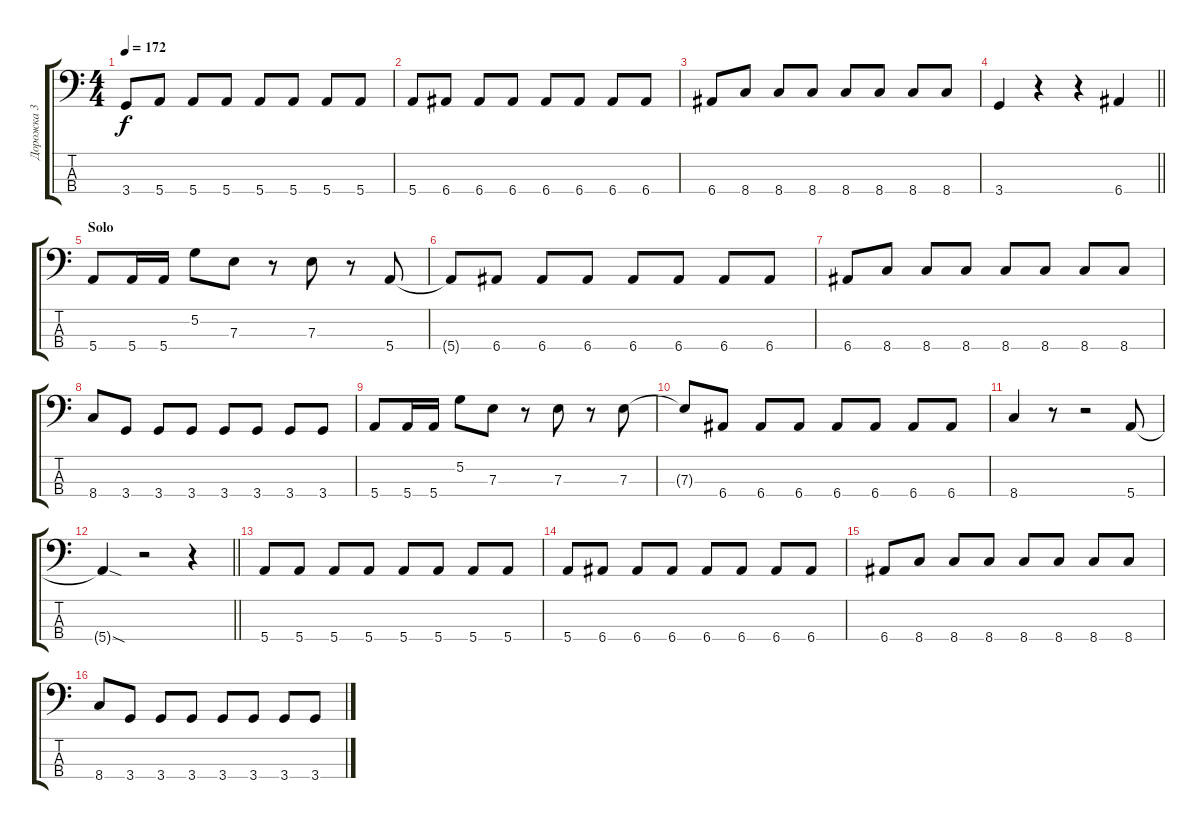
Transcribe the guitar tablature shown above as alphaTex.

\track ("Дорожка 3" "Дорожка 3") {instrument electricbassfinger}
\staff {score tabs}
\tuning (G2 D2 A1 E1) {hide}
\ts (4 4)
\tempo 172
\clef f4
\ks c
3.4.8{dy f} 5.4.8 5.4.8 5.4.8 5.4.8 5.4.8 5.4.8 5.4.8 |
5.4.8 6.4.8 6.4.8 6.4.8 6.4.8 6.4.8 6.4.8 6.4.8 |
6.4.8 8.4.8 8.4.8 8.4.8 8.4.8 8.4.8 8.4.8 8.4.8 |
\barLineRight lightlight
3.4.4 r.4 r.4 6.4.4 |
\section ("" "Solo")
5.4.8 5.4.16 5.4.16 5.2.8 7.3.8 r.8 7.3.8 r.8 5.4.8 |
5.4{t}.8 6.4.8 6.4.8 6.4.8 6.4.8 6.4.8 6.4.8 6.4.8 |
6.4.8 8.4.8 8.4.8 8.4.8 8.4.8 8.4.8 8.4.8 8.4.8 |
8.4.8 3.4.8 3.4.8 3.4.8 3.4.8 3.4.8 3.4.8 3.4.8 |
5.4.8 5.4.16 5.4.16 5.2.8 7.3.8 r.8 7.3.8 r.8 7.3.8 |
7.3{t}.8 6.4.8 6.4.8 6.4.8 6.4.8 6.4.8 6.4.8 6.4.8 |
8.4.4 r.8 r.2 5.4.8 |
\barLineRight lightlight
5.4{sod t}.4 r.2 r.4 |
5.4.8 5.4.8 5.4.8 5.4.8 5.4.8 5.4.8 5.4.8 5.4.8 |
5.4.8 6.4.8 6.4.8 6.4.8 6.4.8 6.4.8 6.4.8 6.4.8 |
6.4.8 8.4.8 8.4.8 8.4.8 8.4.8 8.4.8 8.4.8 8.4.8 |
8.4.8 3.4.8 3.4.8 3.4.8 3.4.8 3.4.8 3.4.8 3.4.8
